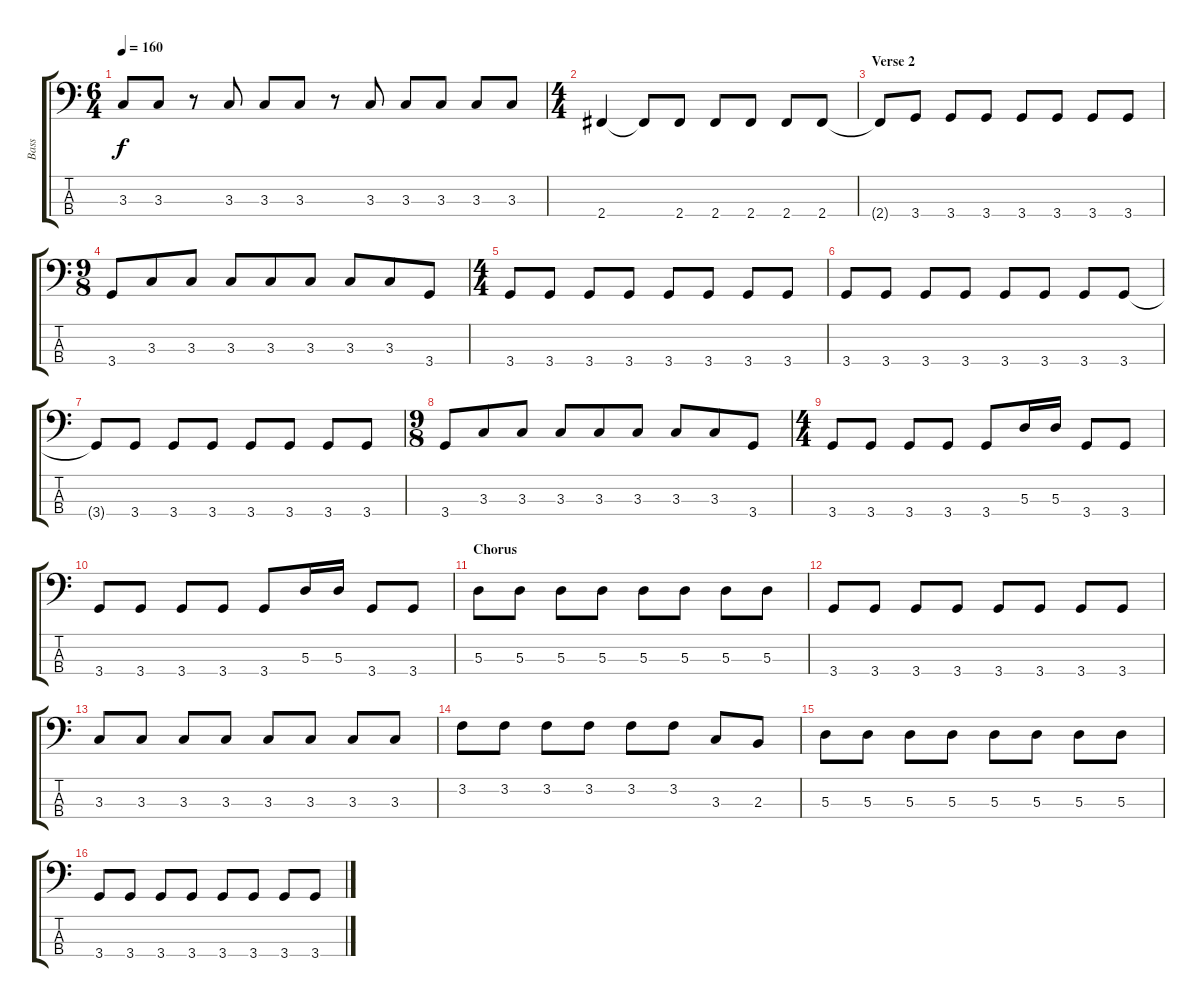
\track ("Bass" "Bass") {instrument electricbassfinger}
\staff {score tabs}
\tuning (G2 D2 A1 E1) {hide}
\ts (6 4)
\tempo 160
\clef f4
\ks c
3.3.8{dy f} 3.3.8 r.8 3.3.8 3.3.8 3.3.8 r.8 3.3.8 3.3.8 3.3.8 3.3.8 3.3.8 |
\ts (4 4)
2.4.4 2.4{t}.8 2.4.8 2.4.8 2.4.8 2.4.8 2.4.8 |
\section ("" "Verse 2")
2.4{t}.8 3.4.8 3.4.8 3.4.8 3.4.8 3.4.8 3.4.8 3.4.8 |
\ts (9 8)
3.4.8 3.3.8 3.3.8 3.3.8 3.3.8 3.3.8 3.3.8 3.3.8 3.4.8 |
\ts (4 4)
3.4.8 3.4.8 3.4.8 3.4.8 3.4.8 3.4.8 3.4.8 3.4.8 |
3.4.8 3.4.8 3.4.8 3.4.8 3.4.8 3.4.8 3.4.8 3.4.8 |
3.4{t}.8 3.4.8 3.4.8 3.4.8 3.4.8 3.4.8 3.4.8 3.4.8 |
\ts (9 8)
3.4.8 3.3.8 3.3.8 3.3.8 3.3.8 3.3.8 3.3.8 3.3.8 3.4.8 |
\ts (4 4)
3.4.8 3.4.8 3.4.8 3.4.8 3.4.8 5.3.16 5.3.16 3.4.8 3.4.8 |
3.4.8 3.4.8 3.4.8 3.4.8 3.4.8 5.3.16 5.3.16 3.4.8 3.4.8 |
\section ("" "Chorus")
5.3.8 5.3.8 5.3.8 5.3.8 5.3.8 5.3.8 5.3.8 5.3.8 |
3.4.8 3.4.8 3.4.8 3.4.8 3.4.8 3.4.8 3.4.8 3.4.8 |
3.3.8 3.3.8 3.3.8 3.3.8 3.3.8 3.3.8 3.3.8 3.3.8 |
3.2.8 3.2.8 3.2.8 3.2.8 3.2.8 3.2.8 3.3.8 2.3.8 |
5.3.8 5.3.8 5.3.8 5.3.8 5.3.8 5.3.8 5.3.8 5.3.8 |
3.4.8 3.4.8 3.4.8 3.4.8 3.4.8 3.4.8 3.4.8 3.4.8
